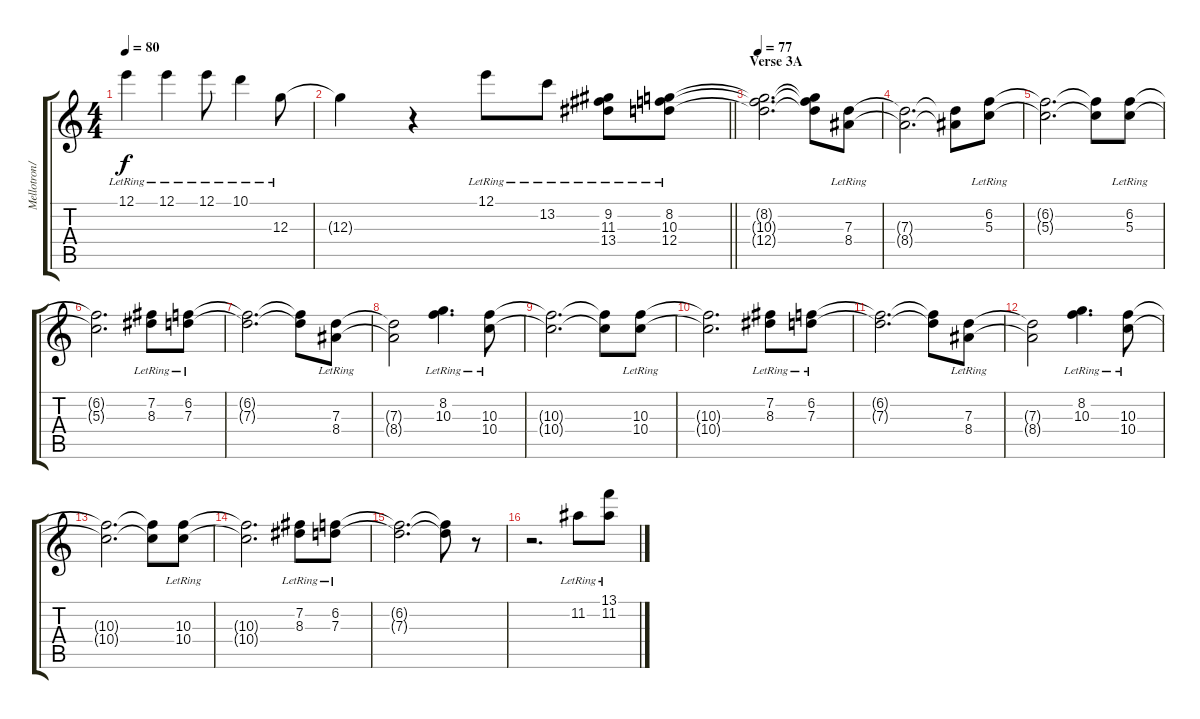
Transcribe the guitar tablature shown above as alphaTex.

\track ("Mellotron/Strings 2" "Mellotron/") {instrument electricguitarjazz}
\staff {score tabs}
\tuning (E4 B3 G3 D3 A2 E2) {hide}
\ts (4 4)
\tempo 80
\clef g2
\ks c
12.1{lr}.4{dy f} 12.1{lr}.4 12.1{lr}.8 10.1{lr}.4 12.3{lr}.8 |
\barLineRight lightlight
12.3{t}.4 r.4 12.1{lr}.8 13.2{lr}.8 (9.2{lr} 11.3{lr} 13.4{lr}).8 (8.2{lr} 10.3{lr} 12.4{lr}).8 |
\section ("" "Verse 3A")
\tempo 77
(8.2{t} 10.3{t} 12.4{t}).2{d} (8.2{t} 10.3{t} 12.4{t}).8 (7.3{lr} 8.4{lr}).8 |
(7.3{t} 8.4{t}).2{d} (7.3{t} 8.4{t}).8 (6.2{lr} 5.3{lr}).8 |
(6.2{t} 5.3{t}).2{d} (6.2{t} 5.3{t}).8 (6.2{lr} 5.3{lr}).8 |
(6.2{t} 5.3{t}).2{d} (7.2{lr} 8.3{lr}).8 (6.2{lr} 7.3{lr}).8 |
(6.2{t} 7.3{t}).2{d} (6.2{t} 7.3{t}).8 (7.3{lr} 8.4{lr}).8 |
(7.3{t} 8.4{t}).2 (8.2{lr} 10.3{lr}).4{d} (10.3{lr} 10.4{lr}).8 |
(10.3{t} 10.4{t}).2{d} (10.3{t} 10.4{t}).8 (10.3{lr} 10.4{lr}).8 |
(10.3{t} 10.4{t}).2{d} (7.2{lr} 8.3{lr}).8 (6.2{lr} 7.3{lr}).8 |
(6.2{t} 7.3{t}).2{d} (6.2{t} 7.3{t}).8 (7.3{lr} 8.4{lr}).8 |
(7.3{t} 8.4{t}).2 (8.2{lr} 10.3{lr}).4{d} (10.3{lr} 10.4{lr}).8 |
(10.3{t} 10.4{t}).2{d} (10.3{t} 10.4{t}).8 (10.3{lr} 10.4{lr}).8 |
(10.3{t} 10.4{t}).2{d} (7.2{lr} 8.3{lr}).8 (6.2{lr} 7.3{lr}).8 |
(6.2{t} 7.3{t}).2{d} (6.2{t} 7.3{t}).8 r.8 |
r.2{d} 11.2{lr}.8 (13.1{lr} 11.2{lr}).8
